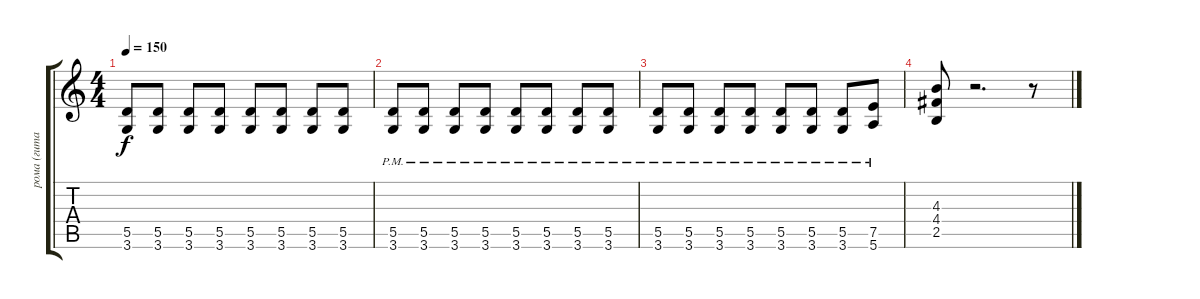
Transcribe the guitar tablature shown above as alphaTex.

\track ("рома (гитара)" "рома (гита") {instrument distortionguitar}
\staff {score tabs}
\tuning (E4 B3 G3 D3 A2 E2) {hide}
\ts (4 4)
\tempo 150
\clef g2
\ks c
(5.5 3.6).8{dy f} (5.5 3.6).8 (5.5 3.6).8 (5.5 3.6).8 (5.5 3.6).8 (5.5 3.6).8 (5.5 3.6).8 (5.5 3.6).8 |
(5.5{pm} 3.6{pm}).8 (5.5{pm} 3.6{pm}).8 (5.5{pm} 3.6{pm}).8 (5.5{pm} 3.6{pm}).8 (5.5{pm} 3.6{pm}).8 (5.5{pm} 3.6{pm}).8 (5.5{pm} 3.6{pm}).8 (5.5{pm} 3.6{pm}).8 |
(5.5{pm} 3.6{pm}).8 (5.5{pm} 3.6{pm}).8 (5.5{pm} 3.6{pm}).8 (5.5{pm} 3.6{pm}).8 (5.5{pm} 3.6{pm}).8 (5.5{pm} 3.6{pm}).8 (5.5{pm} 3.6{pm}).8 (7.5{pm} 5.6{pm}).8 |
(4.3 4.4 2.5).8 r.2{d} r.8
